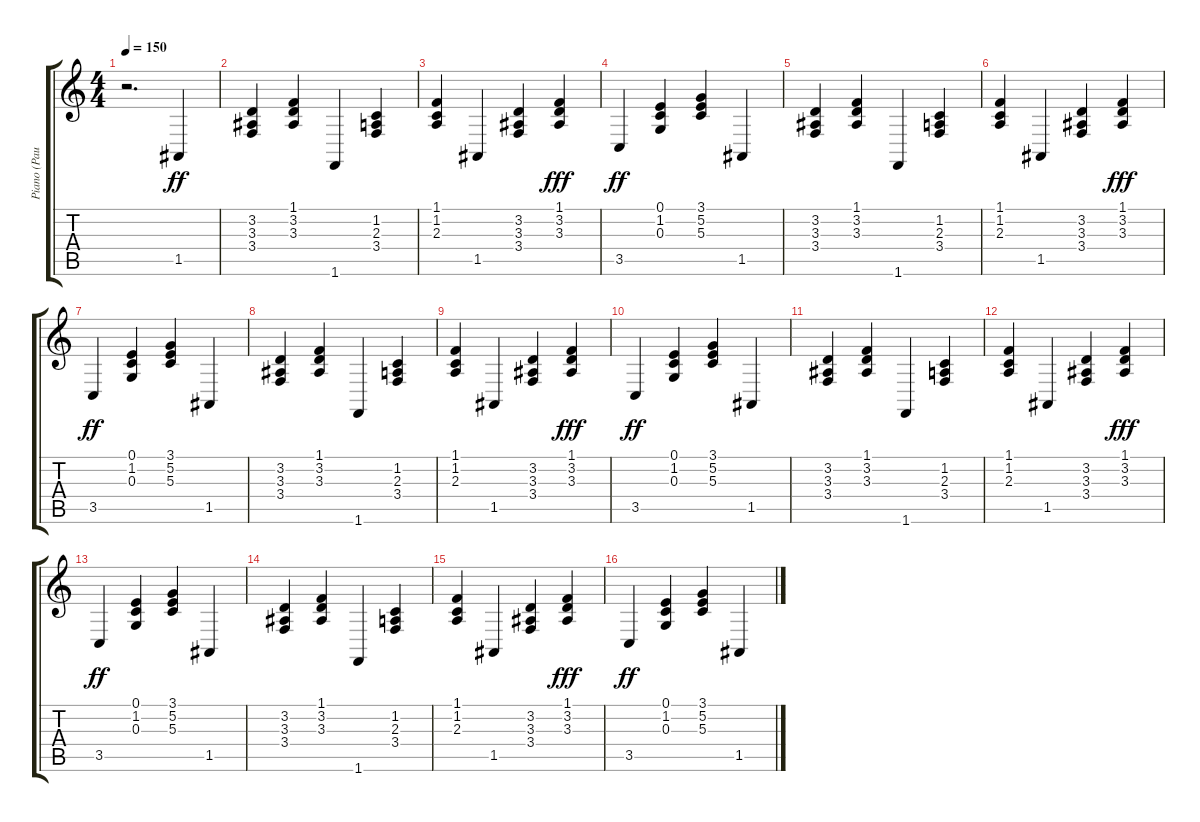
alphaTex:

\track ("Piano (Paul McCartney)" "Piano (Pau") {instrument acousticgrandpiano}
\staff {score tabs}
\tuning (E4 B3 G3 D3 A2 E2) {hide}
\ts (4 4)
\tempo 150
\clef g2
\ks c
r.2{d dy ff instrument acousticgrandpiano} 1.5.4{volume 2} |
(3.2 3.3 3.4).4{volume 2} (1.1 3.2 3.3).4{volume 2} 1.6.4{volume 2} (1.2 2.3 3.4).4{volume 3} |
(1.1 1.2 2.3).4{volume 3} 1.5.4{volume 3} (3.2 3.3 3.4).4{volume 3} (1.1 3.2 3.3).4{dy fff volume 4} |
3.5.4{dy ff volume 4} (0.1 1.2 0.3).4{volume 4} (3.1 5.2 5.3).4{volume 4} 1.5.4{volume 4} |
(3.2 3.3 3.4).4{volume 4} (1.1 3.2 3.3).4{volume 5} 1.6.4{volume 5} (1.2 2.3 3.4).4{volume 5} |
(1.1 1.2 2.3).4{volume 5} 1.5.4{volume 6} (3.2 3.3 3.4).4{volume 6} (1.1 3.2 3.3).4{dy fff volume 6} |
3.5.4{dy ff volume 6} (0.1 1.2 0.3).4{volume 6} (3.1 5.2 5.3).4{volume 7} 1.5.4{volume 7} |
(3.2 3.3 3.4).4{volume 7} (1.1 3.2 3.3).4{volume 7} 1.6.4{volume 8} (1.2 2.3 3.4).4{volume 8} |
(1.1 1.2 2.3).4{volume 8} 1.5.4{volume 8} (3.2 3.3 3.4).4{volume 8} (1.1 3.2 3.3).4{dy fff volume 8} |
3.5.4{dy ff volume 9} (0.1 1.2 0.3).4{volume 9} (3.1 5.2 5.3).4{volume 9} 1.5.4{volume 9} |
(3.2 3.3 3.4).4{volume 10} (1.1 3.2 3.3).4{volume 10} 1.6.4{volume 10} (1.2 2.3 3.4).4{volume 10} |
(1.1 1.2 2.3).4{volume 10} 1.5.4{volume 11} (3.2 3.3 3.4).4{volume 11} (1.1 3.2 3.3).4{dy fff volume 11} |
3.5.4{dy ff volume 11} (0.1 1.2 0.3).4{volume 11} (3.1 5.2 5.3).4{volume 12} 1.5.4{volume 12} |
(3.2 3.3 3.4).4 (1.1 3.2 3.3).4 1.6.4 (1.2 2.3 3.4).4 |
(1.1 1.2 2.3).4 1.5.4 (3.2 3.3 3.4).4 (1.1 3.2 3.3).4{dy fff} |
3.5.4{dy ff} (0.1 1.2 0.3).4 (3.1 5.2 5.3).4 1.5.4
